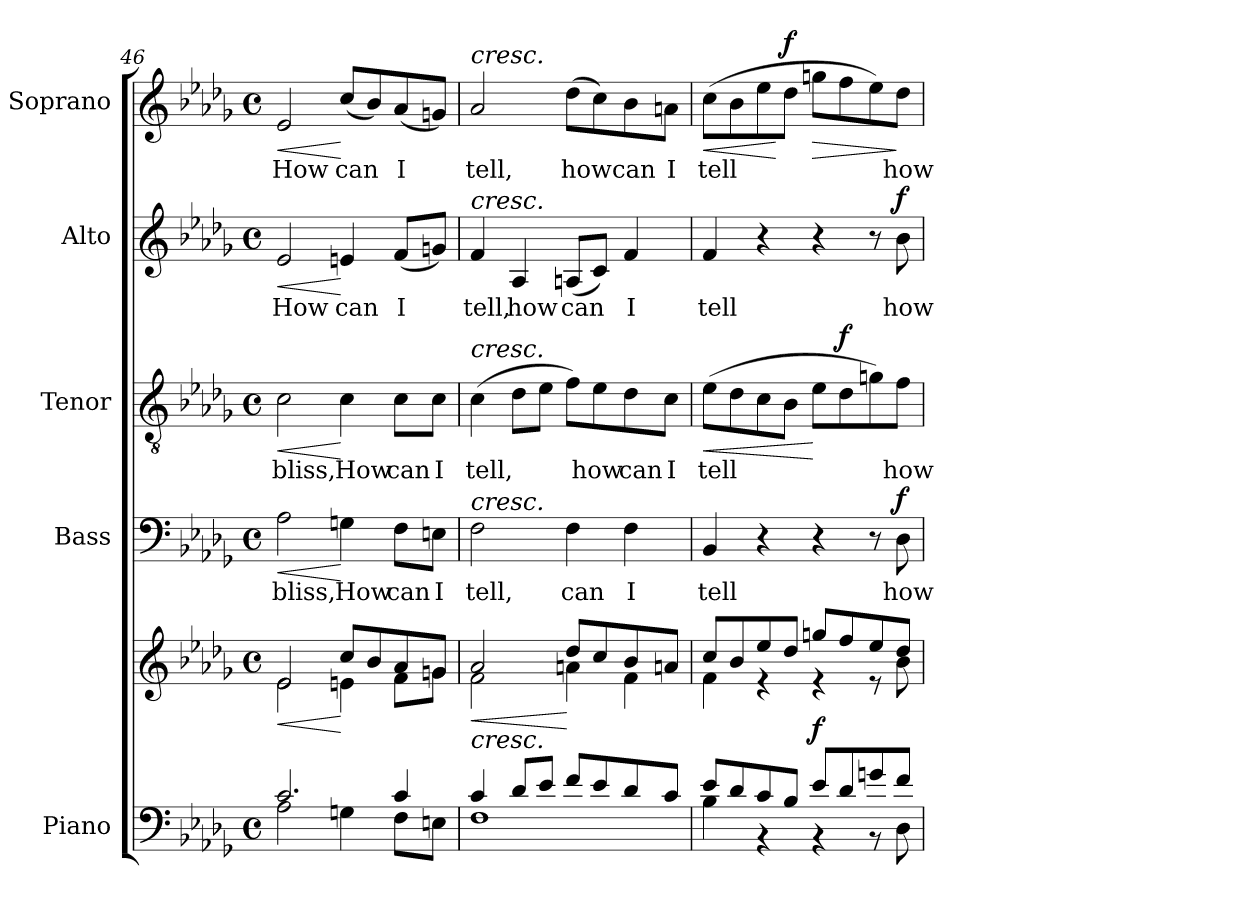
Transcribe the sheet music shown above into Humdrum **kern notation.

**kern	**kern	**dynam	**kern	**text	**dynam	**kern	**text	**dynam	**kern	**text	**dynam	**kern	**text	**dynam
*part5	*part5	*part5	*part4	*part4	*part4	*part3	*part3	*part3	*part2	*part2	*part2	*part1	*part1	*part1
*staff6	*staff5	*staff5/6	*staff4	*staff4	*staff4	*staff3	*staff3	*staff3	*staff2	*staff2	*staff2	*staff1	*staff1	*staff1
*I"Piano	*	*	*I"Bass	*	*	*I"Tenor	*	*	*I"Alto	*	*	*I"Soprano	*	*
*I'Pno.	*	*	*I'B.	*	*	*I'T.	*	*	*I'A.	*	*	*I'S.	*	*
*clefF4	*clefG2	*	*clefF4	*	*	*clefGv2	*	*	*clefG2	*	*	*clefG2	*	*
*	*	*	*	*	*	*ITrd7c12	*	*	*	*	*	*	*	*
*k[b-e-a-d-g-]	*k[b-e-a-d-g-]	*	*k[b-e-a-d-g-]	*	*	*k[b-e-a-d-g-]	*	*	*k[b-e-a-d-g-]	*	*	*k[b-e-a-d-g-]	*	*
*D-:	*D-:	*	*D-:	*	*	*D-:	*	*	*D-:	*	*	*D-:	*	*
*M4/4	*M4/4	*	*M4/4	*	*	*M4/4	*	*	*M4/4	*	*	*M4/4	*	*
*met(c)	*met(c)	*	*met(c)	*	*	*met(c)	*	*	*met(c)	*	*	*met(c)	*	*
=46	=46	=46	=46	=46	=46	=46	=46	=46	=46	=46	=46	=46	=46	=46
*^	*^	*	*	*	*	*	*	*	*	*	*	*	*	*
!	!	!	!	!LO:HP:b	!	!	!	!	!	!	!	!	!	!	!	!
!	!	!	!	!	!	!LO:LY:b:color=#000000	!LO:HP:b	!	!	!	!	!	!	!	!	!
!	!	!	!	!	!	!	!	!	!LO:LY:b:color=#000000	!LO:HP:b	!	!	!	!	!	!
!	!	!	!	!	!	!	!	!	!	!	!	!LO:LY:b:color=#000000	!LO:HP:b	!	!	!
!	!	!	!	!	!	!	!	!	!	!	!	!	!	!	!LO:LY:b:color=#000000	!LO:HP:b
2.ci/	2A-i\	2e-i/	2e-i\	<	2A-i\	bliss,	<	2Ci\	bliss,	<	2e-i/	How	<	2e-i/	How	<
!	!	!	!	!	!	!LO:LY:b:color=#000000	!	!	!	!	!	!	!	!	!	!
!	!	!	!	!	!	!	!	!	!LO:LY:b:color=#000000	!	!	!	!	!	!	!
!	!	!	!	!	!	!	!	!	!	!	!	!LO:LY:b:color=#000000	!	!	!	!
!	!	!	!	!	!	!	!	!	!	!	!	!	!	!	!LO:LY:b:color=#000000	!
.	4Gni\	8cci/L	4eni\	[	4Gni\	How	[	4Ci\	How	[	4eni/	can	[	(8cci/L	can	[
.	.	8b-i/	.	.	.	.	.	.	.	.	.	.	.	8b-i/)	.	.
!	!	!	!	!	!	!LO:LY:b:color=#000000	!	!	!	!	!	!	!	!	!	!
!	!	!	!	!	!	!	!	!	!LO:LY:b:color=#000000	!	!	!	!	!	!	!
!	!	!	!	!	!	!	!	!	!	!	!	!LO:LY:b:color=#000000	!	!	!	!
!	!	!	!	!	!	!	!	!	!	!	!	!	!	!	!LO:LY:b:color=#000000	!
4ci/	8Fi\L	8a-i/	8fi\L	.	8Fi\L	can	.	8Ci\L	can	.	(8fi/L	I	.	(8a-i/	I	.
!	!	!	!	!	!	!LO:LY:b:color=#000000	!	!	!	!	!	!	!	!	!	!
!	!	!	!	!	!	!	!	!	!LO:LY:b:color=#000000	!	!	!	!	!	!	!
.	8Eni\J	8gni/J	8gi\J	.	8Eni\J	I	.	8Ci\J	I	.	8gni/J)	.	.	8gni/J)	.	.
=47	=47	=47	=47	=47	=47	=47	=47	=47	=47	=47	=47	=47	=47	=47	=47	=47
!	!	!	!	!LO:HP:b	!	!	!	!	!	!	!	!	!	!	!	!
!	!	!	!	!	!	!LO:LY:b:color=#000000	!	!	!	!	!	!	!	!	!	!
!	!	!	!	!	!	!	!	!	!LO:LY:b:color=#000000	!	!	!	!	!	!	!
!	!	!	!	!	!	!	!	!	!	!	!	!LO:LY:b:color=#000000	!	!	!	!
!	!	!	!	!	!	!	!	!	!	!	!	!	!	!LO:TX:a:i:t=cresc.	!	!
!	!	!	!	!	!	!	!	!	!	!	!LO:TX:a:i:t=cresc.	!	!	!	!	!
!	!	!	!	!	!	!	!	!LO:TX:a:i:t=cresc.	!	!	!	!	!	!	!	!
!	!	!	!	!	!LO:TX:a:i:t=cresc.	!	!	!	!	!	!	!	!	!	!	!
!	!	!LO:TX:b:i:t=cresc.	!	!	!	!	!	!	!	!	!	!	!	!	!	!
!	!	!	!	!	!	!	!	!	!	!	!	!	!	!	!LO:LY:b:color=#000000	!
4ci/	1Fi	2a-i/	2fi\	<	2Fi\	tell,	.	(4Ci\	tell,	.	4fi/	tell,	.	2a-i/	tell,	.
!	!	!	!	!	!	!	!	!	!	!	!	!LO:LY:b:color=#000000	!	!	!	!
8d-i/L	.	.	.	.	.	.	.	8D-i\L	.	.	4A-i/	how	.	.	.	.
8e-i/J	.	.	.	.	.	.	.	8E-i\J	.	.	.	.	.	.	.	.
!	!	!	!	!	!	!LO:LY:b:color=#000000	!	!	!	!	!	!	!	!	!	!
!	!	!	!	!	!	!	!	!	!	!	!	!LO:LY:b:color=#000000	!	!	!	!
!	!	!	!	!	!	!	!	!	!	!	!	!	!	!	!LO:LY:b:color=#000000	!
8fi/L	.	8dd-i/L	4ani\	[	4Fi\	can	.	8Fi\L)	.	.	(8Ani/L	can	.	(8dd-i\L	how	.
!	!	!	!	!	!	!	!	!	!LO:LY:b:color=#000000	!	!	!	!	!	!	!
8e-i/	.	8cci/	.	.	.	.	.	8E-i\	how	.	8ci/J)	.	.	8cci\)	.	.
!	!	!	!	!	!	!LO:LY:b:color=#000000	!	!	!	!	!	!	!	!	!	!
!	!	!	!	!	!	!	!	!	!LO:LY:b:color=#000000	!	!	!	!	!	!	!
!	!	!	!	!	!	!	!	!	!	!	!	!LO:LY:b:color=#000000	!	!	!	!
!	!	!	!	!	!	!	!	!	!	!	!	!	!	!	!LO:LY:b:color=#000000	!
8d-i/	.	8b-i/	4fi\	.	4Fi\	I	.	8D-i\	can	.	4fi/	I	.	8b-i\	can	.
!	!	!	!	!	!	!	!	!	!LO:LY:b:color=#000000	!	!	!	!	!	!	!
!	!	!	!	!	!	!	!	!	!	!	!	!	!	!	!LO:LY:b:color=#000000	!
8ci/J	.	8ani/J	.	.	.	.	.	8Ci\J	I	.	.	.	.	8ani\J	I	.
!!LO:PB:g=z
=48	=48	=48	=48	=48	=48	=48	=48	=48	=48	=48	=48	=48	=48	=48	=48	=48
!	!	!	!	!	!	!LO:LY:b:color=#000000	!	!	!	!	!	!	!	!	!	!
!	!	!	!	!	!	!	!	!	!LO:LY:b:color=#000000	!LO:HP:b	!	!	!	!	!	!
!	!	!	!	!	!	!	!	!	!	!	!	!LO:LY:b:color=#000000	!	!	!	!
!	!	!	!	!	!	!	!	!	!	!	!	!	!	!	!LO:LY:b:color=#000000	!LO:HP:b
8e-i/L	4B-i\	8cci/L	4fi\	.	4BB-i/	tell	.	(8E-i\L	tell	<	4fi/	tell	.	(8cci\L	tell	<
8d-i/	.	8b-i/	.	.	.	.	.	8D-i\	.	.	.	.	.	8b-i\	.	.
8ci/	4r	8ee-i/	4r	.	4r	.	.	8Ci\	.	.	4r	.	.	8ee-i\	.	.
8B-i/J	.	8dd-i/J	.	.	.	.	.	8BB-i\J	.	.	.	.	.	8dd-i\J	.	[ f
!	!	!	!	!	!	!	!	!	!	!	!	!	!	!	!	!LO:HP:b
8e-i/L	4r	8ggni/L	4r	f	4r	.	.	8E-i\L	.	[	4r	.	.	8ggni\L	.	>
8d-i/	.	8ffi/	.	.	.	.	.	8D-i\	.	f	.	.	.	8ffi\	.	.
8gni/	8r	8ee-i/	8r	.	8r	.	.	8Gni\)	.	.	8r	.	.	8ee-i\)	.	.
!	!	!	!	!	!	!LO:LY:b:color=#000000	!	!	!	!	!	!	!	!	!	!
!	!	!	!	!	!	!	!	!	!LO:LY:b:color=#000000	!	!	!	!	!	!	!
!	!	!	!	!	!	!	!	!	!	!	!	!LO:LY:b:color=#000000	!	!	!	!
!	!	!	!	!	!	!	!	!	!	!	!	!	!	!	!LO:LY:b:color=#000000	!
8fi/J	8D-i\	8dd-i/J	8b-i\	.	8D-i\	how	f	8Fi\J	how	.	8b-i\	how	f	8dd-i\J	how	]
*v	*v	*	*	*	*	*	*	*	*	*	*	*	*	*	*	*
*	*v	*v	*	*	*	*	*	*	*	*	*	*	*	*	*
=	=	=	=	=	=	=	=	=	=	=	=	=	=	=
*-	*-	*-	*-	*-	*-	*-	*-	*-	*-	*-	*-	*-	*-	*-
